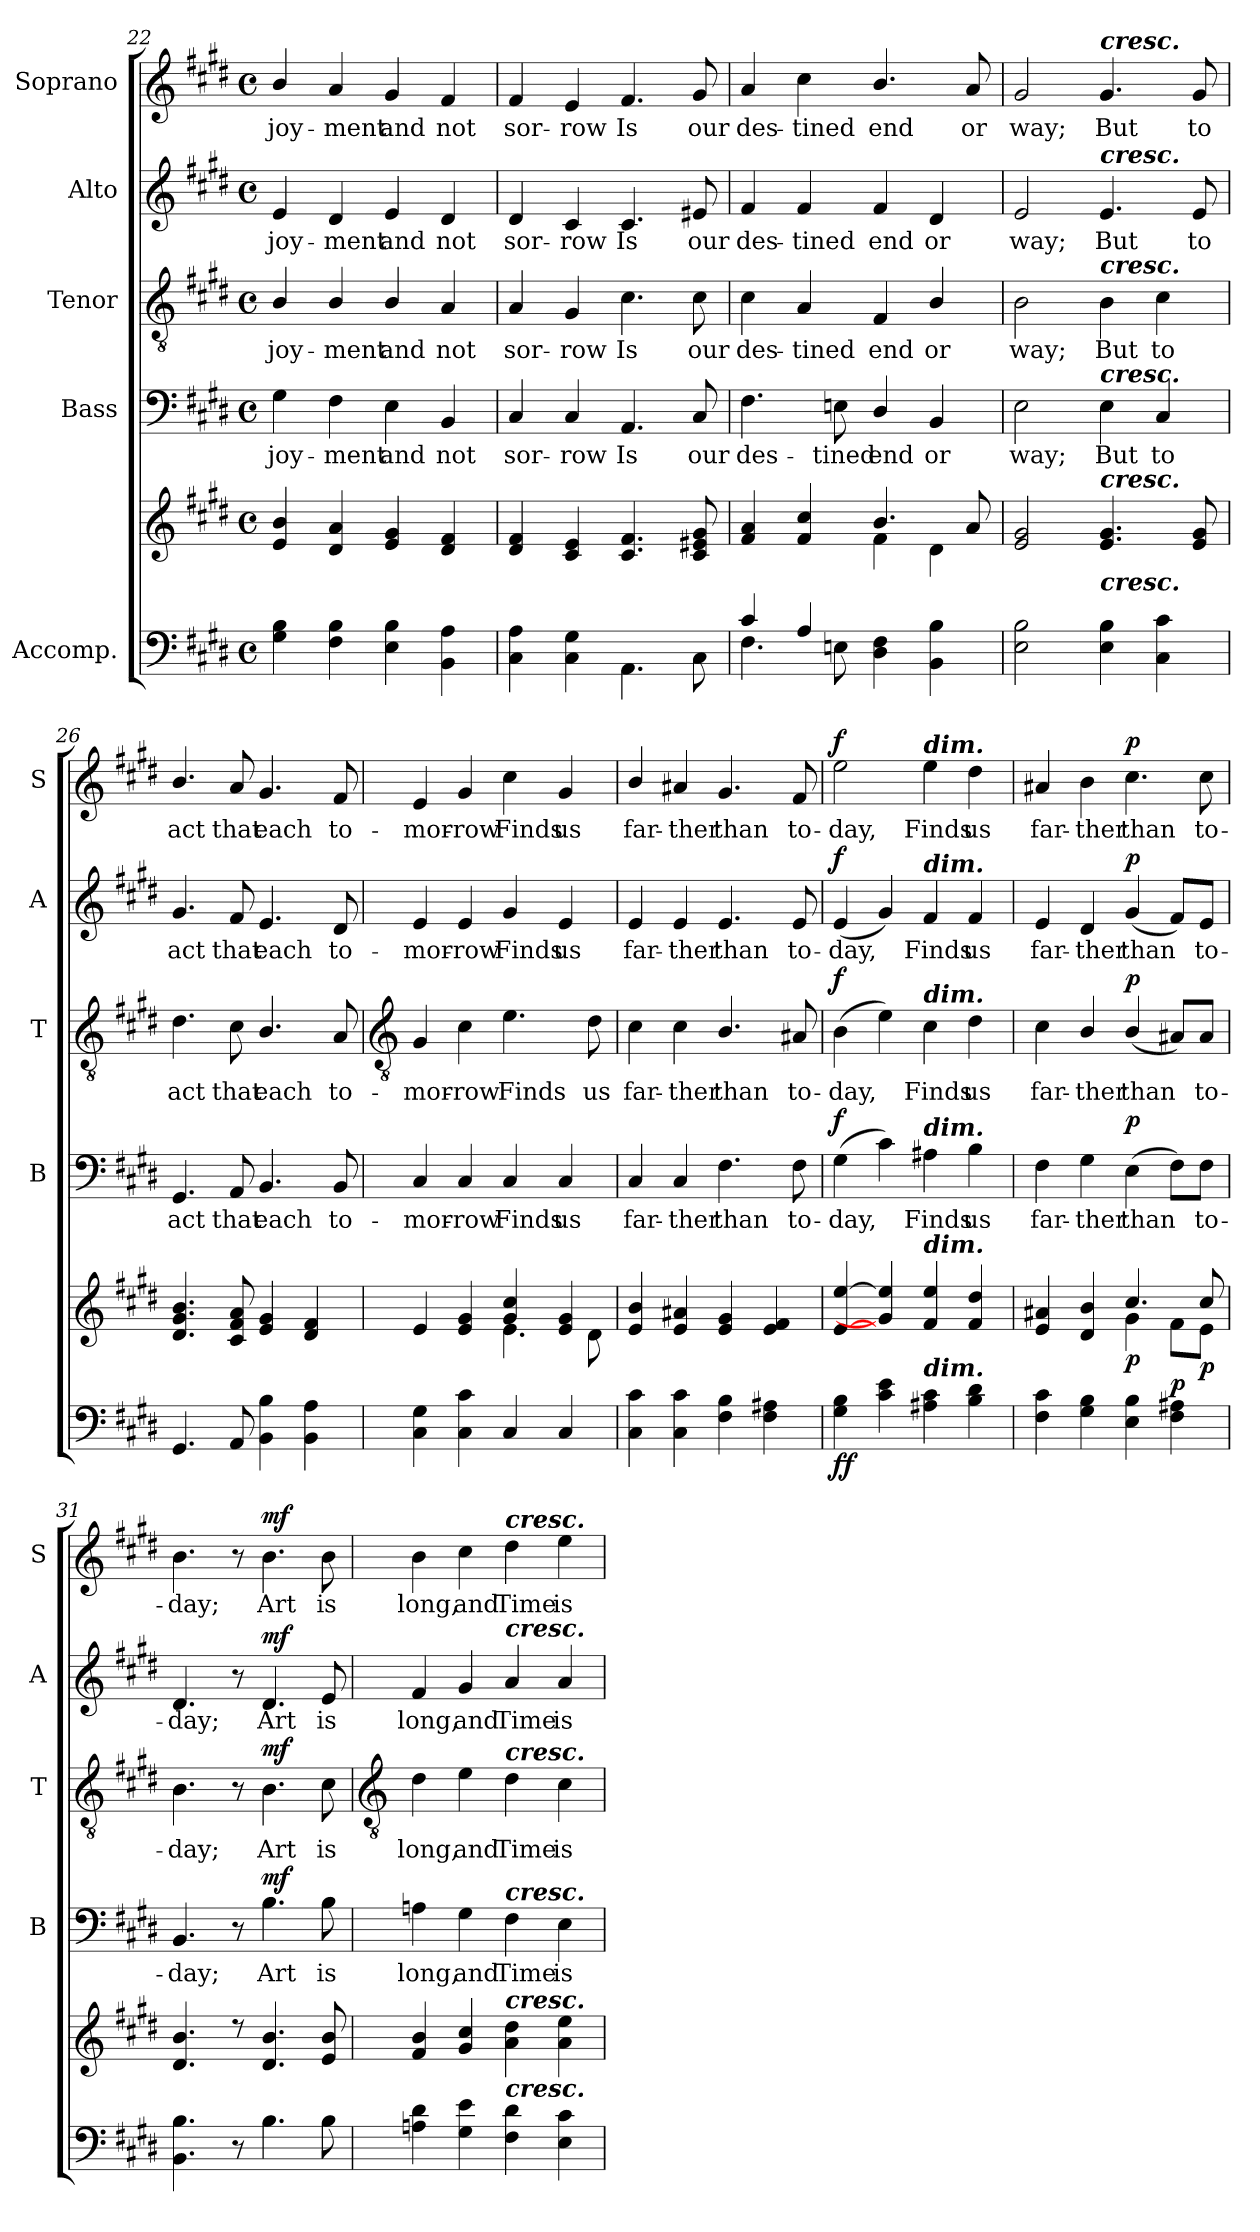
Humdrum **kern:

**kern	**kern	**dynam	**kern	**text	**dynam	**kern	**text	**dynam	**kern	**text	**dynam	**kern	**text	**dynam
*part5	*part5	*part5	*part4	*part4	*part4	*part3	*part3	*part3	*part2	*part2	*part2	*part1	*part1	*part1
*staff6	*staff5	*staff5/6	*staff4	*staff4	*staff4	*staff3	*staff3	*staff3	*staff2	*staff2	*staff2	*staff1	*staff1	*staff1
*I"Accomp.	*	*	*I"Bass	*	*	*I"Tenor	*	*	*I"Alto	*	*	*I"Soprano	*	*
*	*	*	*I'B	*	*	*I'T	*	*	*I'A	*	*	*I'S	*	*
*clefF4	*clefG2	*	*clefF4	*	*	*clefGv2	*	*	*clefG2	*	*	*clefG2	*	*
*k[f#c#g#d#]	*k[f#c#g#d#]	*	*k[f#c#g#d#]	*	*	*k[f#c#g#d#]	*	*	*k[f#c#g#d#]	*	*	*k[f#c#g#d#]	*	*
*E:	*E:	*	*E:	*	*	*E:	*	*	*E:	*	*	*E:	*	*
*M4/4	*M4/4	*	*M4/4	*	*	*M4/4	*	*	*M4/4	*	*	*M4/4	*	*
*met(c)	*met(c)	*	*met(c)	*	*	*met(c)	*	*	*met(c)	*	*	*met(c)	*	*
=22	=22	=22	=22	=22	=22	=22	=22	=22	=22	=22	=22	=22	=22	=22
*^	*^	*	*	*	*	*	*	*	*	*	*	*	*	*
!	!	!	!	!	!	!LO:LY:b	!	!	!LO:LY:b	!	!	!LO:LY:b	!	!	!LO:LY:b	!
1ryy	4G#\ 4B\	4e/ 4b/	1ryy	.	4G#	-joy-	.	4B/	-joy-	.	4e	-joy-	.	4b/	-joy-	.
!	!	!	!	!	!	!LO:LY:b	!	!	!LO:LY:b	!	!	!LO:LY:b	!	!	!LO:LY:b	!
.	4F#\ 4B\	4d#/ 4a/	.	.	4F#	-ment	.	4B/	-ment	.	4d#	-ment	.	4a	-ment	.
!	!	!	!	!	!	!LO:LY:b	!	!	!LO:LY:b	!	!	!LO:LY:b	!	!	!LO:LY:b	!
.	4E\ 4B\	4e/ 4g#/	.	.	4E	and	.	4B/	and	.	4e	and	.	4g#	and	.
!	!	!	!	!	!	!LO:LY:b	!	!	!LO:LY:b	!	!	!LO:LY:b	!	!	!LO:LY:b	!
.	4BB\ 4A\	4d#/ 4f#/	.	.	4BB	not	.	4A	not	.	4d#	not	.	4f#	not	.
=23	=23	=23	=23	=23	=23	=23	=23	=23	=23	=23	=23	=23	=23	=23	=23	=23
!	!	!	!	!	!	!LO:LY:b	!	!	!LO:LY:b	!	!	!LO:LY:b	!	!	!LO:LY:b	!
1ryy	4C#\ 4A\	4d#/ 4f#/	1ryy	.	4C#	sor-	.	4A	sor-	.	4d#	sor-	.	4f#	sor-	.
!	!	!	!	!	!	!LO:LY:b	!	!	!LO:LY:b	!	!	!LO:LY:b	!	!	!LO:LY:b	!
.	4C#\ 4G#\	4c#/ 4e/	.	.	4C#	-row	.	4G#	-row	.	4c#	-row	.	4e	-row	.
!	!	!	!	!	!	!LO:LY:b	!	!	!LO:LY:b	!	!	!LO:LY:b	!	!	!LO:LY:b	!
.	4.AA\	4.c#/ 4.f#/	.	.	4.AA	Is	.	4.c#	Is	.	4.c#	Is	.	4.f#	Is	.
!	!	!	!	!	!	!LO:LY:b	!	!	!LO:LY:b	!	!	!LO:LY:b	!	!	!LO:LY:b	!
.	8C#\	8c#/ 8e#X/ 8g#/	.	.	8C#	our	.	8c#	our	.	8e#X	our	.	8g#	our	.
=24	=24	=24	=24	=24	=24	=24	=24	=24	=24	=24	=24	=24	=24	=24	=24	=24
!	!	!	!	!	!	!LO:LY:b	!	!	!LO:LY:b	!	!	!LO:LY:b	!	!	!LO:LY:b	!
4c#/	4.F#\	4f#/ 4a/	2ryy	.	4.F#	des-	.	4c#	des-	.	4f#	des-	.	4a	des-	.
!	!	!	!	!	!	!	!	!	!LO:LY:b	!	!	!LO:LY:b	!	!	!LO:LY:b	!
4A/	.	4f#/ 4cc#/	.	.	.	.	.	4A	-tined	.	4f#	-tined	.	4cc#	-tined	.
!	!	!	!	!	!	!LO:LY:b	!	!	!	!	!	!	!	!	!	!
.	8En\	.	.	.	8En	-tined	.	.	.	.	.	.	.	.	.	.
!	!	!	!	!	!	!LO:LY:b	!	!	!LO:LY:b	!	!	!LO:LY:b	!	!	!LO:LY:b	!
2ryy	4D#\ 4F#\	4.b/	4f#\	.	4D#/	end	.	4F#	end	.	4f#	end	.	4.b/	end	.
!	!	!	!	!	!	!LO:LY:b	!	!	!LO:LY:b	!	!	!LO:LY:b	!	!	!	!
.	4BB\ 4B\	.	4d#\	.	4BB	or	.	4B/	or	.	4d#	or	.	.	.	.
!	!	!	!	!	!	!	!	!	!	!	!	!	!	!	!LO:LY:b	!
.	.	8a/	.	.	.	.	.	.	.	.	.	.	.	8a	or	.
=25	=25	=25	=25	=25	=25	=25	=25	=25	=25	=25	=25	=25	=25	=25	=25	=25
!	!	!	!	!	!	!LO:LY:b	!	!	!LO:LY:b	!	!	!LO:LY:b	!	!	!LO:LY:b	!
1ryy	2E\ 2B\	2e/ 2g#/	1ryy	.	2E	way;	.	2B	way;	.	2e	way;	.	2g#	way;	.
!	!	!	!	!	!	!	!	!	!	!	!	!	!	!LO:TX:a:Bi:t=cresc.	!	!
!	!	!	!	!	!	!	!	!	!	!	!LO:TX:a:Bi:t=cresc.	!	!	!	!	!
!	!	!	!	!	!	!	!	!LO:TX:a:Bi:t=cresc.	!	!	!	!	!	!	!	!
!	!	!	!	!	!LO:TX:a:Bi:t=cresc.	!	!	!	!	!	!	!	!	!	!	!
!	!	!LO:TX:a:Bi:t=cresc.	!	!	!	!	!	!	!	!	!	!	!	!	!	!
!	!LO:TX:a:Bi:t=cresc.	!	!	!	!	!	!	!	!	!	!	!	!	!	!	!
!	!	!	!	!	!	!LO:LY:b	!	!	!LO:LY:b	!	!	!LO:LY:b	!	!	!LO:LY:b	!
.	4E\ 4B\	4.e/ 4.g#/	.	.	4E	But	.	4B	But	.	4.e	But	.	4.g#	But	.
!	!	!	!	!	!	!LO:LY:b	!	!	!LO:LY:b	!	!	!	!	!	!	!
.	4C#\ 4c#\	.	.	.	4C#	to	.	4c#	to	.	.	.	.	.	.	.
!	!	!	!	!	!	!	!	!	!	!	!	!LO:LY:b	!	!	!LO:LY:b	!
.	.	8e/ 8g#/	.	.	.	.	.	.	.	.	8e	to	.	8g#	to	.
=26	=26	=26	=26	=26	=26	=26	=26	=26	=26	=26	=26	=26	=26	=26	=26	=26
!	!	!	!	!	!	!LO:LY:b	!	!	!LO:LY:b	!	!	!LO:LY:b	!	!	!LO:LY:b	!
1ryy	4.GG#/	4.d#/ 4.g#/ 4.b/	1ryy	.	4.GG#	act	.	4.d#	act	.	4.g#	act	.	4.b/	act	.
!	!	!	!	!	!	!LO:LY:b	!	!	!LO:LY:b	!	!	!LO:LY:b	!	!	!LO:LY:b	!
.	8AA/	8c#/ 8f#/ 8a/	.	.	8AA	that	.	8c#	that	.	8f#	that	.	8a	that	.
!	!	!	!	!	!	!LO:LY:b	!	!	!LO:LY:b	!	!	!LO:LY:b	!	!	!LO:LY:b	!
.	4BB\ 4B\	4e/ 4g#/	.	.	4.BB	each	.	4.B/	each	.	4.e	each	.	4.g#	each	.
.	4BB\ 4A\	4d#/ 4f#/	.	.	.	.	.	.	.	.	.	.	.	.	.	.
!	!	!	!	!	!	!LO:LY:b	!	!	!LO:LY:b	!	!	!LO:LY:b	!	!	!LO:LY:b	!
.	.	.	.	.	8BB	to-	.	8A	to-	.	8d#	to-	.	8f#	to-	.
*v	*v	*	*	*	*	*	*	*	*	*	*	*	*	*	*	*
!!LO:LB:g=z
=27	=27	=27	=27	=27	=27	=27	=27	=27	=27	=27	=27	=27	=27	=27	=27
*	*	*	*	*	*	*	*clefGv2	*	*	*	*	*	*	*	*
!	!	!	!	!	!LO:LY:b	!	!	!LO:LY:b	!	!	!LO:LY:b	!	!	!LO:LY:b	!
4C# 4G#	4e/	2ryy	.	4C#	-mor-	.	4G#	-mor-	.	4e	-mor-	.	4e	-mor-	.
!	!	!	!	!	!LO:LY:b	!	!	!LO:LY:b	!	!	!LO:LY:b	!	!	!LO:LY:b	!
4C# 4c#	4e/ 4g#/	.	.	4C#	-row	.	4c#	-row	.	4e	-row	.	4g#	-row	.
!	!	!	!	!	!LO:LY:b	!	!	!LO:LY:b	!	!	!LO:LY:b	!	!	!LO:LY:b	!
4C#	4g#/ 4cc#/	4.e\	.	4C#	Finds	.	4.e	Finds	.	4g#	Finds	.	4cc#	Finds	.
!	!	!	!	!	!LO:LY:b	!	!	!	!	!	!LO:LY:b	!	!	!LO:LY:b	!
4C#	4e/ 4g#/	.	.	4C#	us	.	.	.	.	4e	us	.	4g#	us	.
!	!	!	!	!	!	!	!	!LO:LY:b	!	!	!	!	!	!	!
.	.	8d#\	.	.	.	.	8d#	us	.	.	.	.	.	.	.
=28	=28	=28	=28	=28	=28	=28	=28	=28	=28	=28	=28	=28	=28	=28	=28
!	!	!	!	!	!LO:LY:b	!	!	!LO:LY:b	!	!	!LO:LY:b	!	!	!LO:LY:b	!
4C# 4c#	4e/ 4b/	1ryy	.	4C#	far-	.	4c#	far-	.	4e	far-	.	4b/	far-	.
!	!	!	!	!	!LO:LY:b	!	!	!LO:LY:b	!	!	!LO:LY:b	!	!	!LO:LY:b	!
4C# 4c#	4e/ 4a#X/	.	.	4C#	-ther	.	4c#	-ther	.	4e	-ther	.	4a#X	-ther	.
!	!	!	!	!	!LO:LY:b	!	!	!LO:LY:b	!	!	!LO:LY:b	!	!	!LO:LY:b	!
4F# 4B	4e/ 4g#/	.	.	4.F#	than	.	4.B/	than	.	4.e	than	.	4.g#	than	.
4F# 4A#X	4e/ 4f#/	.	.	.	.	.	.	.	.	.	.	.	.	.	.
!	!	!	!	!	!LO:LY:b	!	!	!LO:LY:b	!	!	!LO:LY:b	!	!	!LO:LY:b	!
.	.	.	.	8F#	to-	.	8A#X	to-	.	8e	to-	.	8f#	to-	.
=29	=29	=29	=29	=29	=29	=29	=29	=29	=29	=29	=29	=29	=29	=29	=29
!	!	!	!LO:DY:b=2	!	!LO:LY:b	!	!	!LO:LY:b	!	!	!LO:LY:b	!	!	!LO:LY:b	!
!	!	!	!LO:DY:n=1:b	!	!	!LO:DY:b	!	!	!LO:DY:b	!	!	!LO:DY:b	!	!	!LO:DY:b
4G# 4B	[4e/ [4ee/	1ryy	f f	(>4G#	day,	f	(>4B	day,	f	(<4e	day,	f	2ee	day,	f
4c# 4e	4g#/] 4ee/]	.	.	4c#)	.	.	4e)	.	.	4g#)	.	.	.	.	.
!	!	!	!	!	!	!	!	!	!	!	!	!	!LO:TX:a:Bi:t=dim.	!	!
!	!	!	!	!	!	!	!	!	!	!LO:TX:a:Bi:t=dim.	!	!	!	!	!
!	!	!	!	!	!	!	!LO:TX:a:Bi:t=dim.	!	!	!	!	!	!	!	!
!	!	!	!	!LO:TX:a:Bi:t=dim.	!	!	!	!	!	!	!	!	!	!	!
!	!LO:TX:a:Bi:t=dim.	!	!	!	!	!	!	!	!	!	!	!	!	!	!
!LO:TX:a:Bi:t=dim.	!	!	!	!	!	!	!	!	!	!	!	!	!	!	!
!	!	!	!	!	!LO:LY:b	!	!	!LO:LY:b	!	!	!LO:LY:b	!	!	!LO:LY:b	!
4A#X 4c#	4f#/ 4ee/	.	.	4A#X	Finds	.	4c#	Finds	.	4f#	Finds	.	4ee	Finds	.
!	!	!	!	!	!LO:LY:b	!	!	!LO:LY:b	!	!	!LO:LY:b	!	!	!LO:LY:b	!
4B 4d#	4f#/ 4dd#/	.	.	4B	us	.	4d#	us	.	4f#	us	.	4dd#	us	.
=30	=30	=30	=30	=30	=30	=30	=30	=30	=30	=30	=30	=30	=30	=30	=30
!	!	!	!	!	!LO:LY:b	!	!	!LO:LY:b	!	!	!LO:LY:b	!	!	!LO:LY:b	!
4F# 4c#	4e/ 4a#X/	2ryy	.	4F#	far-	.	4c#	far-	.	4e	far-	.	4a#X	far-	.
!	!	!	!	!	!LO:LY:b	!	!	!LO:LY:b	!	!	!LO:LY:b	!	!	!LO:LY:b	!
4G# 4B	4d#/ 4b/	.	.	4G#	-ther	.	4B/	-ther	.	4d#	-ther	.	4b	-ther	.
!	!	!	!LO:DY:b	!	!LO:LY:b	!LO:DY:b	!	!LO:LY:b	!LO:DY:b	!	!LO:LY:b	!LO:DY:b	!	!LO:LY:b	!LO:DY:b
4E 4B	4.cc#/	4g#\	p	(>4E	than	p	(<4B/	than	p	(<4g#	than	p	4.cc#	than	p
!	!	!	!LO:DY:a=2	!	!	!	!	!	!	!	!	!	!	!	!
4F# 4A#X	.	8f#\L	p	8F#\L)	.	.	8A#X/L)	.	.	8f#/L)	.	.	.	.	.
!	!	!	!LO:DY:b	!	!LO:LY:b	!	!	!LO:LY:b	!	!	!LO:LY:b	!	!	!LO:LY:b	!
.	8cc#/	8e\J	p	8F#\J	to-	.	8A#/J	to-	.	8e/J	to-	.	8cc#	to-	.
=31	=31	=31	=31	=31	=31	=31	=31	=31	=31	=31	=31	=31	=31	=31	=31
!	!	!	!	!	!LO:LY:b	!	!	!LO:LY:b	!	!	!LO:LY:b	!	!	!LO:LY:b	!
4.BB 4.B	4.d#/ 4.b/	1ryy	.	4.BB	-day;	.	4.B	-day;	.	4.d#	-day;	.	4.b	-day;	.
8r	8r	.	.	8r	.	.	8r	.	.	8r	.	.	8r	.	.
!	!	!	!LO:DY:b=2	!	!LO:LY:b	!	!	!LO:LY:b	!	!	!LO:LY:b	!	!	!LO:LY:b	!
!	!	!	!LO:DY:n=1:b=2	!	!	!	!	!	!	!	!	!	!	!	!
!	!	!	!LO:DY:n=2:b	!	!	!LO:DY:b	!	!	!LO:DY:b	!	!	!LO:DY:b	!	!	!LO:DY:b
4.B	4.d#/ 4.b/	.	f mf mf	4.B	Art	mf	4.B	Art	mf	4.d#/	Art	mf	4.b	Art	mf
!	!	!	!	!	!LO:LY:b	!	!	!LO:LY:b	!	!	!LO:LY:b	!	!	!LO:LY:b	!
8B	8e/ 8b/	.	.	8B	is	.	8c#	is	.	8e/	is	.	8b	is	.
*	*v	*v	*	*	*	*	*	*	*	*	*	*	*	*	*
!!LO:LB:g=z
=32	=32	=32	=32	=32	=32	=32	=32	=32	=32	=32	=32	=32	=32	=32
*	*	*	*	*	*	*clefGv2	*	*	*	*	*	*	*	*
!	!	!	!	!LO:LY:b	!	!	!LO:LY:b	!	!	!LO:LY:b	!	!	!LO:LY:b	!
4An 4d#	4f# 4b	.	4An	long,	.	4d#	long,	.	4f#	long,	.	4b	long,	.
!	!	!	!	!LO:LY:b	!	!	!LO:LY:b	!	!	!LO:LY:b	!	!	!LO:LY:b	!
4G# 4e	4g# 4cc#	.	4G#	and	.	4e	and	.	4g#	and	.	4cc#	and	.
!	!	!	!	!	!	!	!	!	!	!	!	!LO:TX:a:Bi:t=cresc.	!	!
!	!	!	!	!	!	!	!	!	!LO:TX:a:Bi:t=cresc.	!	!	!	!	!
!	!	!	!	!	!	!LO:TX:a:Bi:t=cresc.	!	!	!	!	!	!	!	!
!	!	!	!LO:TX:a:Bi:t=cresc.	!	!	!	!	!	!	!	!	!	!	!
!	!LO:TX:a:Bi:t=cresc.	!	!	!	!	!	!	!	!	!	!	!	!	!
!LO:TX:a:Bi:t=cresc.	!	!	!	!	!	!	!	!	!	!	!	!	!	!
!	!	!	!	!LO:LY:b	!	!	!LO:LY:b	!	!	!LO:LY:b	!	!	!LO:LY:b	!
4F# 4d#	4a 4dd#	.	4F#	Time	.	4d#	Time	.	4a	Time	.	4dd#	Time	.
!	!	!	!	!LO:LY:b	!	!	!LO:LY:b	!	!	!LO:LY:b	!	!	!LO:LY:b	!
4E 4c#	4a 4ee	.	4E	is	.	4c#	is	.	4a	is	.	4ee	is	.
=	=	=	=	=	=	=	=	=	=	=	=	=	=	=
*-	*-	*-	*-	*-	*-	*-	*-	*-	*-	*-	*-	*-	*-	*-
